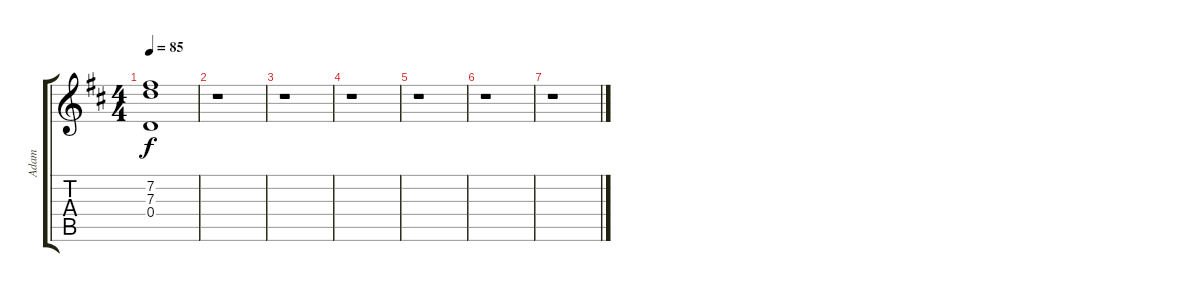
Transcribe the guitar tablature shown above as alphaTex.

\track ("Adam" "Adam") {instrument distortionguitar}
\staff {score tabs}
\tuning (E4 B3 G3 D3 A2 E2) {hide}
\ts (4 4)
\tempo 85
\clef g2
\ks bminor
(7.2{t} 7.3{t} 0.4{t}).1{dy f} |
r.1 |
r.1 |
r.1 |
r.1 |
r.1 |
r.1
